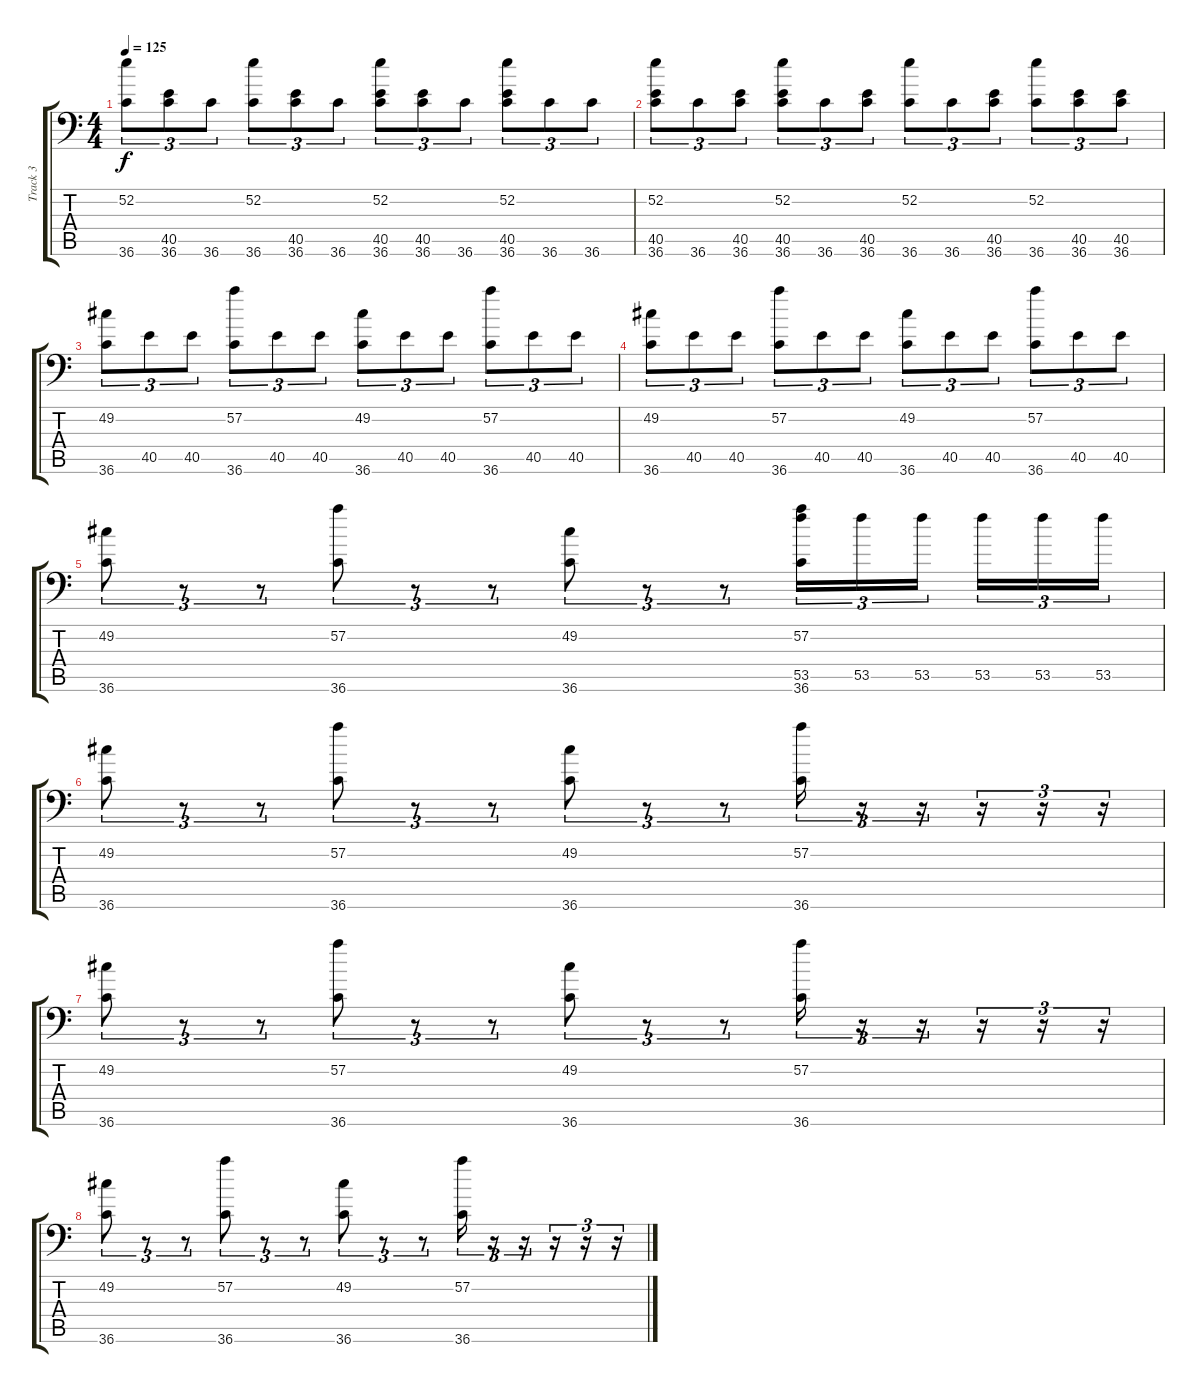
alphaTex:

\track ("Track 3" "Track 3") {instrument acousticgrandpiano}
\staff {score tabs}
\tuning (C-1 C-1 C-1 C-1 C-1 C-1) {hide}
\ts (4 4)
\tempo 125
\clef f4
\ks c
(52.2 36.6).8{tu (3 2) dy f} (40.5 36.6).8{tu (3 2)} 36.6.8{tu (3 2)} (52.2 36.6).8{tu (3 2)} (40.5 36.6).8{tu (3 2)} 36.6.8{tu (3 2)} (52.2 40.5 36.6).8{tu (3 2)} (40.5 36.6).8{tu (3 2)} 36.6.8{tu (3 2)} (52.2 40.5 36.6).8{tu (3 2)} 36.6.8{tu (3 2)} 36.6.8{tu (3 2)} |
(52.2 40.5 36.6).8{tu (3 2)} 36.6.8{tu (3 2)} (40.5 36.6).8{tu (3 2)} (52.2 40.5 36.6).8{tu (3 2)} 36.6.8{tu (3 2)} (40.5 36.6).8{tu (3 2)} (52.2 36.6).8{tu (3 2)} 36.6.8{tu (3 2)} (40.5 36.6).8{tu (3 2)} (52.2 36.6).8{tu (3 2)} (40.5 36.6).8{tu (3 2)} (40.5 36.6).8{tu (3 2)} |
(49.2 36.6).8{tu (3 2)} 40.5.8{tu (3 2)} 40.5.8{tu (3 2)} (57.2 36.6).8{tu (3 2)} 40.5.8{tu (3 2)} 40.5.8{tu (3 2)} (49.2 36.6).8{tu (3 2)} 40.5.8{tu (3 2)} 40.5.8{tu (3 2)} (57.2 36.6).8{tu (3 2)} 40.5.8{tu (3 2)} 40.5.8{tu (3 2)} |
(49.2 36.6).8{tu (3 2)} 40.5.8{tu (3 2)} 40.5.8{tu (3 2)} (57.2 36.6).8{tu (3 2)} 40.5.8{tu (3 2)} 40.5.8{tu (3 2)} (49.2 36.6).8{tu (3 2)} 40.5.8{tu (3 2)} 40.5.8{tu (3 2)} (57.2 36.6).8{tu (3 2)} 40.5.8{tu (3 2)} 40.5.8{tu (3 2)} |
(49.2 36.6).8{tu (3 2)} r.8{tu (3 2)} r.8{tu (3 2)} (57.2 36.6).8{tu (3 2)} r.8{tu (3 2)} r.8{tu (3 2)} (49.2 36.6).8{tu (3 2)} r.8{tu (3 2)} r.8{tu (3 2)} (57.2 53.5 36.6).16{tu (3 2)} 53.5.16{tu (3 2)} 53.5.16{tu (3 2)} 53.5.16{tu (3 2)} 53.5.16{tu (3 2)} 53.5.16{tu (3 2)} |
(49.2 36.6).8{tu (3 2)} r.8{tu (3 2)} r.8{tu (3 2)} (57.2 36.6).8{tu (3 2)} r.8{tu (3 2)} r.8{tu (3 2)} (49.2 36.6).8{tu (3 2)} r.8{tu (3 2)} r.8{tu (3 2)} (57.2 36.6).16{tu (3 2)} r.16{tu (3 2)} r.16{tu (3 2)} r.16{tu (3 2)} r.16{tu (3 2)} r.16{tu (3 2)} |
(49.2 36.6).8{tu (3 2)} r.8{tu (3 2)} r.8{tu (3 2)} (57.2 36.6).8{tu (3 2)} r.8{tu (3 2)} r.8{tu (3 2)} (49.2 36.6).8{tu (3 2)} r.8{tu (3 2)} r.8{tu (3 2)} (57.2 36.6).16{tu (3 2)} r.16{tu (3 2)} r.16{tu (3 2)} r.16{tu (3 2)} r.16{tu (3 2)} r.16{tu (3 2)} |
(49.2 36.6).8{tu (3 2)} r.8{tu (3 2)} r.8{tu (3 2)} (57.2 36.6).8{tu (3 2)} r.8{tu (3 2)} r.8{tu (3 2)} (49.2 36.6).8{tu (3 2)} r.8{tu (3 2)} r.8{tu (3 2)} (57.2 36.6).16{tu (3 2)} r.16{tu (3 2)} r.16{tu (3 2)} r.16{tu (3 2)} r.16{tu (3 2)} r.16{tu (3 2)}
